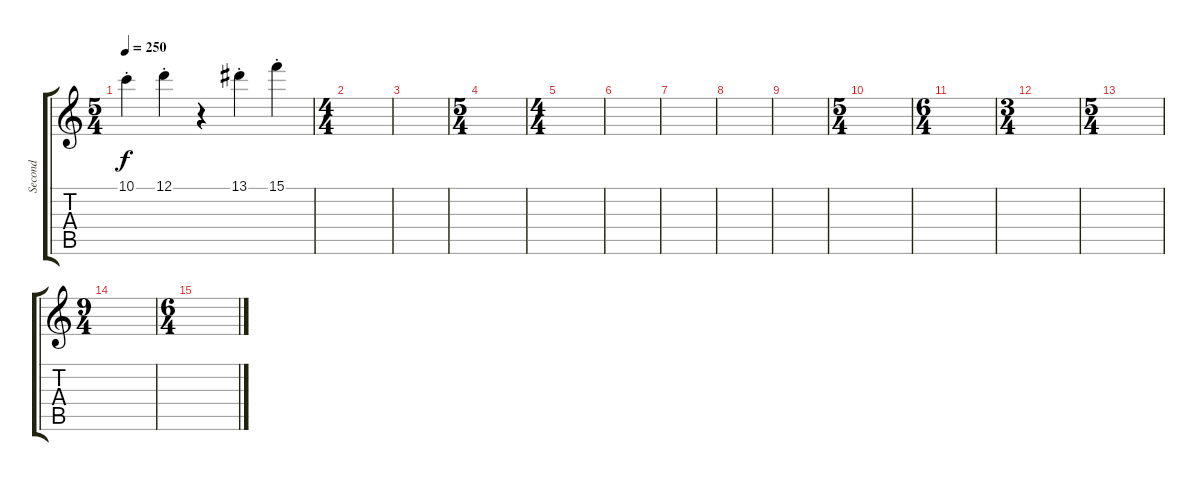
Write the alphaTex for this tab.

\track ("Second" "Second") {instrument distortionguitar}
\staff {score tabs}
\tuning (D4 A3 F3 C3 G2 C2) {hide}
\ts (5 4)
\tempo 250
\clef g2
\ks c
10.1{st}.4{dy f} 12.1{st}.4 r.4 13.1{st}.4 15.1{st}.4 |
\ts (4 4)
|
|
\ts (5 4)
|
\ts (4 4)
|
|
|
|
|
\ts (5 4)
|
\ts (6 4)
|
\ts (3 4)
|
\ts (5 4)
|
\ts (9 4)
|
\ts (6 4)
